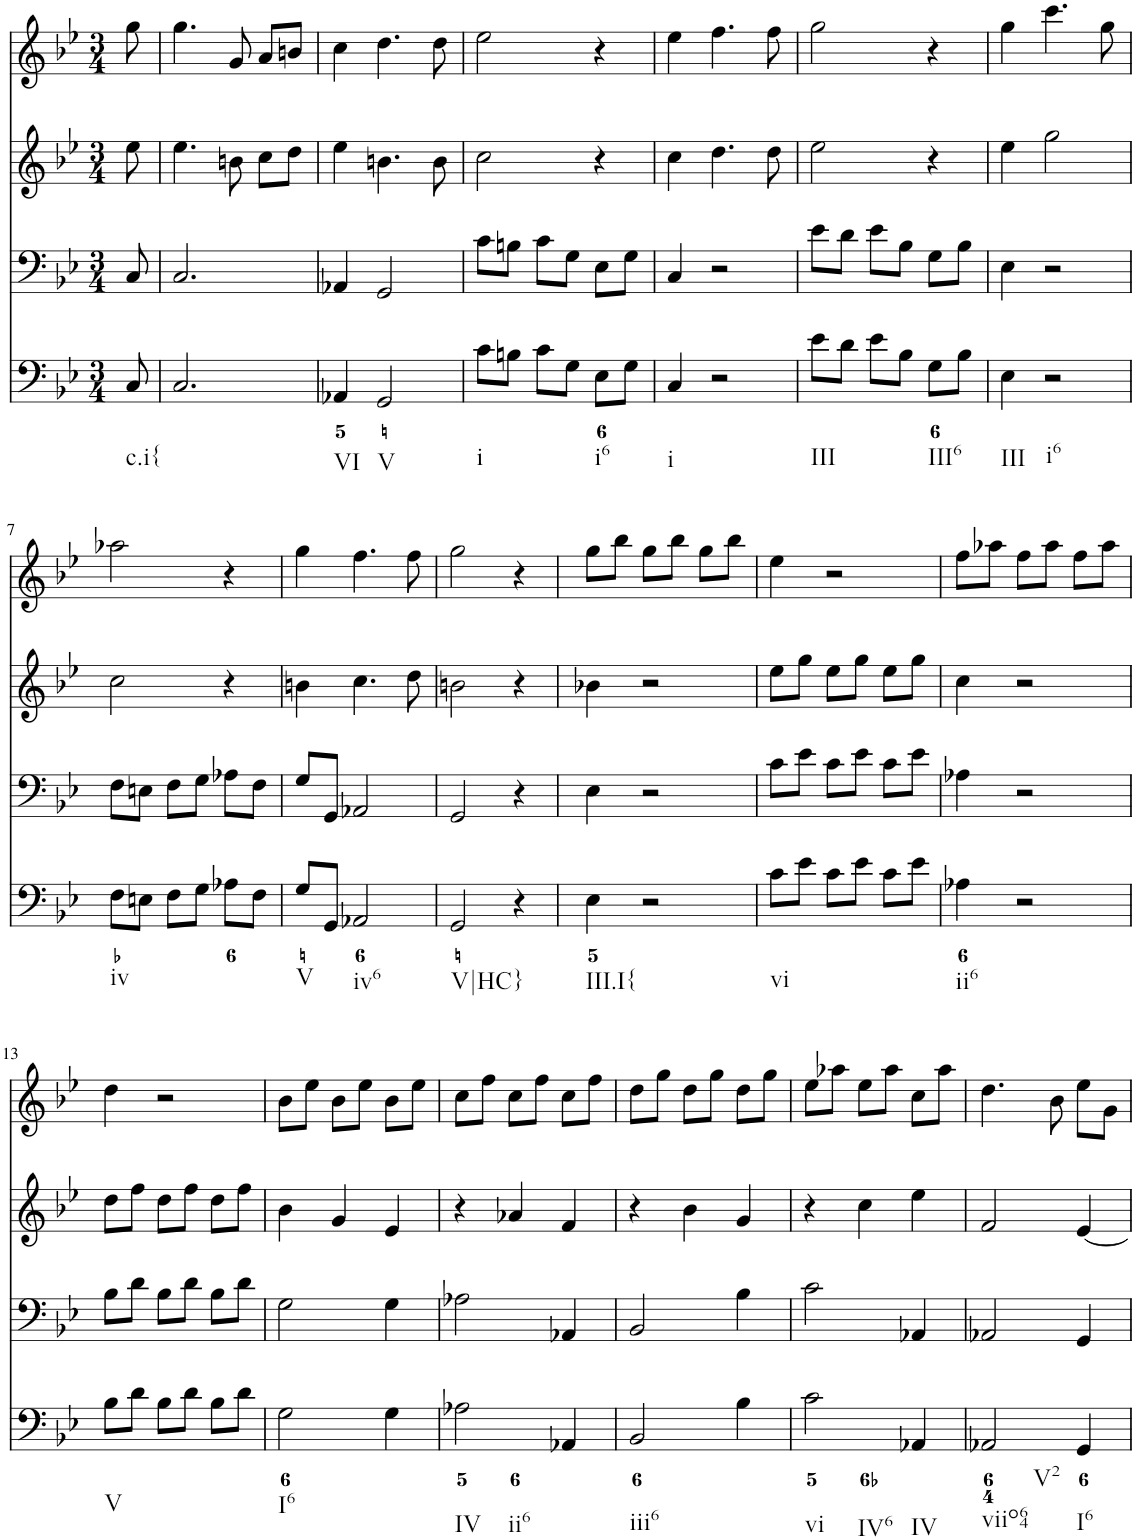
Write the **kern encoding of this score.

**kern	**kern	**kern	**kern
*part4	*part3	*part2	*part1
*staff4	*staff3	*staff2	*staff1
*I"Piano	*I"Piano	*I"Piano	*I"Piano
*I'Pno	*I'Pno	*I'Pno	*I'Pno
*clefF4	*clefF4	*clefG2	*clefG2
*k[b-e-]	*k[b-e-]	*k[b-e-]	*k[b-e-]
*g:	*g:	*g:	*g:
*M3/4	*M3/4	*M3/4	*M3/4
=	=	=	=
!LO:TX:b:t=c.i{	!	!	!
8C/	8C/	8ee-\	8gg\
=1	=1	=1	=1
2.C/	2.C/	4.ee-\	4.gg\
.	.	8bn\	8g/
.	.	8cc\L	8a/L
.	.	8dd\J	8bn/J
=2	=2	=2	=2
!LO:TX:b:t=VI	!	!	!
4AA-X/	4AA-X/	4ee-\	4cc\
!LO:TX:b:t=V	!	!	!
2GG/	2GG/	4.bn\	4.dd\
.	.	8b\	8dd\
=3	=3	=3	=3
!LO:TX:b:t=i	!	!	!
8c\L	8c\L	2cc\	2ee-\
8Bn\J	8Bn\J	.	.
8c\L	8c\L	.	.
8G\J	8G\J	.	.
!LO:TX:b:t=i6	!	!	!
8E-\L	8E-\L	4r	4r
8G\J	8G\J	.	.
=4	=4	=4	=4
!LO:TX:b:t=i	!	!	!
4C/	4C/	4cc\	4ee-\
2r	2r	4.dd\	4.ff\
.	.	8dd\	8ff\
=5	=5	=5	=5
!LO:TX:b:t=III	!	!	!
8e-\L	8e-\L	2ee-\	2gg\
8d\J	8d\J	.	.
8e-\L	8e-\L	.	.
8B-\J	8B-\J	.	.
!LO:TX:b:t=III6	!	!	!
8G\L	8G\L	4r	4r
8B-\J	8B-\J	.	.
=6	=6	=6	=6
!LO:TX:b:t=III	!	!	!
4E-\	4E-\	4ee-\	4gg\
!LO:TX:b:t=i6	!	!	!
2r	2r	2gg\	4.ccc\
.	.	.	8gg\
!!LO:LB:g=z
=7	=7	=7	=7
!LO:TX:b:t=iv	!	!	!
8F\L	8F\L	2cc\	2aa-X\
8En\J	8En\J	.	.
8F\L	8F\L	.	.
8G\J	8G\J	.	.
8A-X\L	8A-X\L	4r	4r
8F\J	8F\J	.	.
=8	=8	=8	=8
!LO:TX:b:t=V	!	!	!
8G/L	8G/L	4bn\	4gg\
8GG/J	8GG/J	.	.
!LO:TX:b:t=iv6	!	!	!
2AA-X/	2AA-X/	4.cc\	4.ff\
.	.	8dd\	8ff\
=9	=9	=9	=9
!LO:TX:b:t=V|HC}	!	!	!
2GG/	2GG/	2bn\	2gg\
4r	4r	4r	4r
=10	=10	=10	=10
!LO:TX:b:t=III.I{	!	!	!
4E-\	4E-\	4b-X\	8gg\L
.	.	.	8bb-\J
2r	2r	2r	8gg\L
.	.	.	8bb-\J
.	.	.	8gg\L
.	.	.	8bb-\J
=11	=11	=11	=11
!LO:TX:b:t=vi	!	!	!
8c\L	8c\L	8ee-\L	4ee-\
8e-\J	8e-\J	8gg\J	.
8c\L	8c\L	8ee-\L	2r
8e-\J	8e-\J	8gg\J	.
8c\L	8c\L	8ee-\L	.
8e-\J	8e-\J	8gg\J	.
=12	=12	=12	=12
!LO:TX:b:t=ii6	!	!	!
4A-X\	4A-X\	4cc\	8ff\L
.	.	.	8aa-X\J
2r	2r	2r	8ff\L
.	.	.	8aa-\J
.	.	.	8ff\L
.	.	.	8aa-\J
!!LO:LB:g=z
=13	=13	=13	=13
!LO:TX:b:t=V	!	!	!
8B-\L	8B-\L	8dd\L	4dd\
8d\J	8d\J	8ff\J	.
8B-\L	8B-\L	8dd\L	2r
8d\J	8d\J	8ff\J	.
8B-\L	8B-\L	8dd\L	.
8d\J	8d\J	8ff\J	.
=14	=14	=14	=14
!LO:TX:b:t=I6	!	!	!
2G\	2G\	4b-\	8b-\L
.	.	.	8ee-\J
.	.	4g/	8b-\L
.	.	.	8ee-\J
4G\	4G\	4e-/	8b-\L
.	.	.	8ee-\J
=15	=15	=15	=15
!LO:TX:b:t=IV	!	!	!
!LO:TX:b:t=ii6	!	!	!
2A-X\	2A-X\	4r	8cc\L
.	.	.	8ff\J
.	.	4a-X/	8cc\L
.	.	.	8ff\J
4AA-X/	4AA-X/	4f/	8cc\L
.	.	.	8ff\J
=16	=16	=16	=16
!LO:TX:b:t=iii6	!	!	!
2BB-/	2BB-/	4r	8dd\L
.	.	.	8gg\J
.	.	4b-\	8dd\L
.	.	.	8gg\J
4B-\	4B-\	4g/	8dd\L
.	.	.	8gg\J
=17	=17	=17	=17
!LO:TX:b:t=vi	!	!	!
!LO:TX:b:t=IV6	!	!	!
2c\	2c\	4r	8ee-\L
.	.	.	8aa-X\J
.	.	4cc\	8ee-\L
.	.	.	8aa-\J
!LO:TX:b:t=IV	!	!	!
4AA-X/	4AA-X/	4ee-\	8cc\L
.	.	.	8aa-\J
=18	=18	=18	=18
!LO:TX:b:t=viio64	!	!	!
!LO:TX:b:t=V2	!	!	!
2AA-X/	2AA-X/	2f/	4.dd\
.	.	.	8b-\
!LO:TX:b:t=I6	!	!	!
4GG/	4GG/	[4e-/	8ee-\L
.	.	.	8g\J
=	=	=	=
*-	*-	*-	*-
